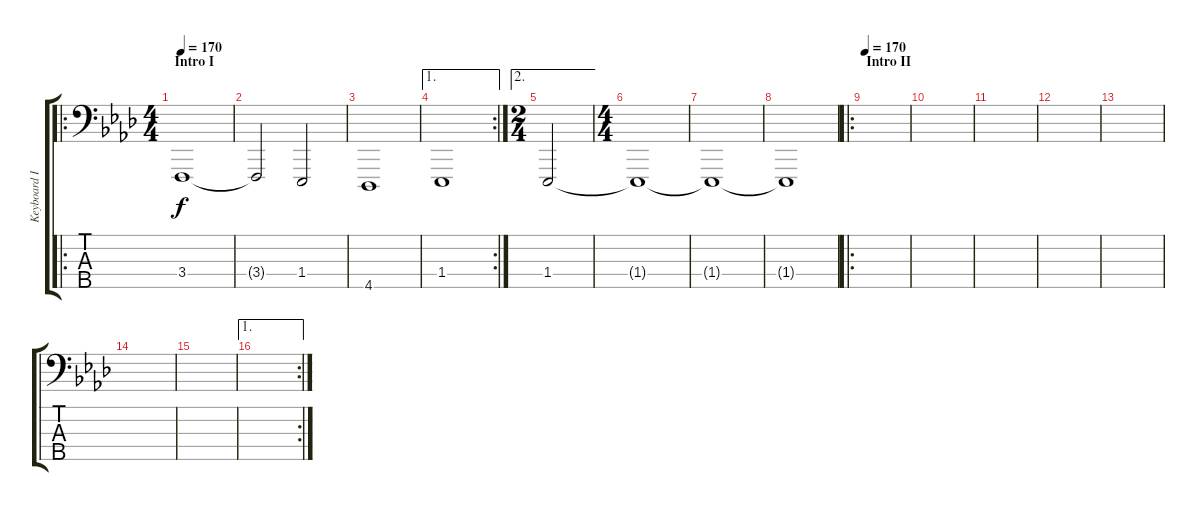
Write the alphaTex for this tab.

\track ("Keyboard II" "Keyboard I") {instrument pad4choir}
\staff {score tabs}
\tuning (F2 C2 G1 D1 A0) {hide}
\ro
\ts (4 4)
\section ("" "Intro I")
\tempo 170
\tempo 130
\tempo 170
\clef f4
\ks ab
3.4.1{dy f instrument pad4choir} |
3.4{t}.2 1.4.2 |
4.5.1 |
\ae 1
\rc 2
1.4.1 |
\ae 2
\ts (2 4)
1.4.2 |
\ts (4 4)
1.4{t}.1 |
1.4{t}.1 |
1.4{t}.1 |
\ro
\section ("" "Intro II")
\tempo 170
|
|
|
|
|
|
|
\ae 1
\rc 2
